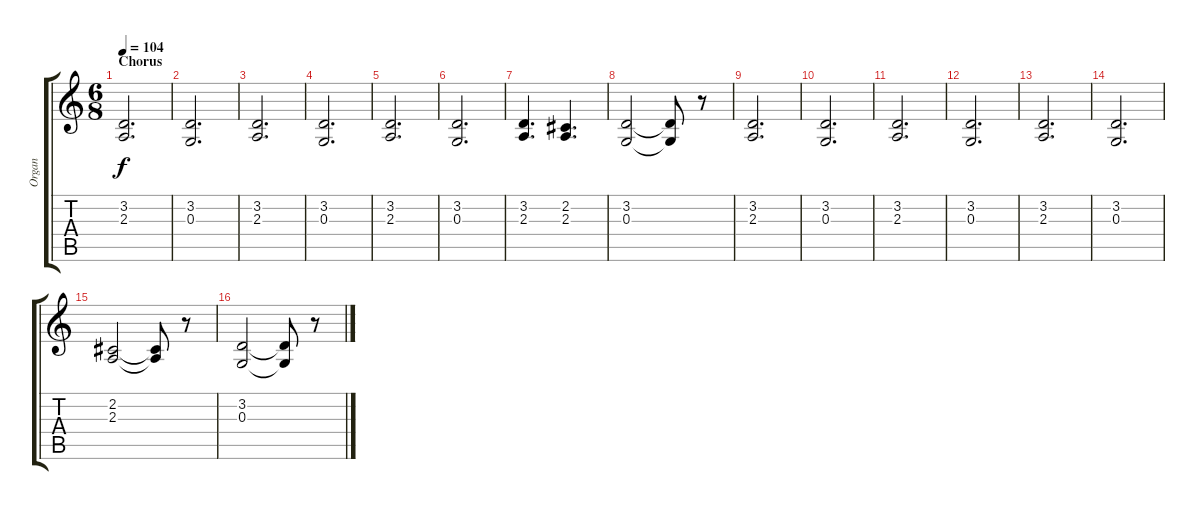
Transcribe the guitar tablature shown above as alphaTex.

\track ("Organ" "Organ") {instrument percussiveorgan}
\staff {score tabs}
\tuning (E4 B3 G3 D3 A2 E2) {hide}
\ts (6 8)
\section ("" "Chorus")
\tempo 104
\clef g2
\ks c
(3.2 2.3).2{d dy f} |
(3.2 0.3).2{d} |
(3.2 2.3).2{d} |
(3.2 0.3).2{d} |
(3.2 2.3).2{d} |
(3.2 0.3).2{d} |
(3.2 2.3).4{d} (2.2 2.3).4{d} |
(3.2 0.3).2 (3.2{t} 0.3{t}).8 r.8 |
(3.2 2.3).2{d} |
(3.2 0.3).2{d} |
(3.2 2.3).2{d} |
(3.2 0.3).2{d} |
(3.2 2.3).2{d} |
(3.2 0.3).2{d} |
(2.2 2.3).2 (2.2{t} 2.3{t}).8 r.8 |
(3.2 0.3).2 (3.2{t} 0.3{t}).8 r.8
